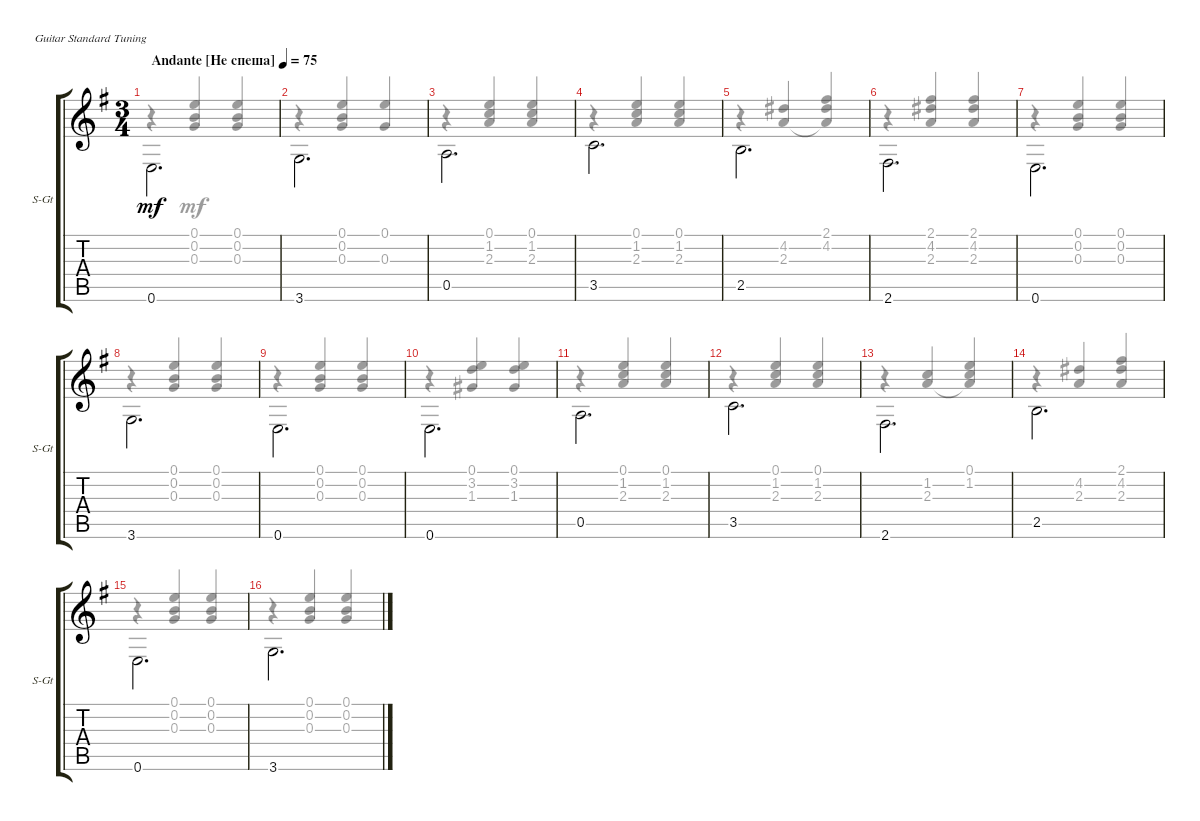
\defaultSystemsLayout 4
\bracketExtendMode groupsimilarinstruments
\useSystemSignSeparator
\singleTrackTrackNamePolicy allsystems
\multiTrackTrackNamePolicy allsystems
\firstSystemTrackNameOrientation horizontal
\otherSystemsTrackNameOrientation horizontal
\track ("Steel Guitar" "S-Gt") {instrument acousticguitarsteel}
\staff {score tabs}
\tuning (E4 B3 G3 D3 A2 E2)
\voice
\ts (3 4)
\tempo (75 "Andante [Не спеша]")
\clef g2
\ks eminor
0.6.2{d dy mf instrument acousticguitarsteel beam invert} |
3.6.2{d beam invert} |
0.5.2{d beam invert} |
3.5.2{d beam invert} |
2.5.2{d beam invert} |
2.6.2{d beam invert} |
0.6.2{d beam invert} |
3.6.2{d beam invert} |
0.6.2{d beam invert} |
0.6.2{d beam invert} |
0.5.2{d beam invert} |
3.5.2{d beam invert} |
2.6.2{d beam invert} |
2.5.2{d beam invert} |
0.6.2{d beam invert} |
3.6.2{d beam invert}
\voice
\clef g2
\ottava regular
\simile none
\ks eminor
r.4{dy mf beam invert} (0.3 0.2 0.1).4{beam invert} (0.1 0.2 0.3).4{beam invert} |
r.4{beam invert} (0.3 0.2 0.1).4{beam invert} (0.1 0.3).4{beam invert} |
r.4{beam invert} (2.3 1.2 0.1).4{beam invert} (0.1 1.2 2.3).4{beam invert} |
r.4{beam invert} (2.3 1.2 0.1).4{beam invert} (1.2 0.1 2.3).4{beam invert} |
r.4{beam invert} (2.3 4.2).4{beam invert} (4.2 2.1 2.3{t}).4{beam invert} |
r.4 (2.3 4.2 2.1).4{beam invert} (2.1 4.2 2.3).4{beam invert} |
r.4{beam invert} (0.3 0.2 0.1).4{beam invert} (0.1 0.2 0.3).4{beam invert} |
r.4{beam invert} (0.3 0.2 0.1).4{beam invert} (0.1 0.2 0.3).4{beam invert} |
r.4{beam invert} (0.3 0.2 0.1).4{beam invert} (0.1 0.2 0.3).4{beam invert} |
r.4{beam invert} (1.3 3.2 0.1).4{beam invert} (0.1 3.2 1.3).4{beam invert} |
r.4{beam invert} (2.3 1.2 0.1).4{beam invert} (0.1 2.3 1.2).4{beam invert} |
r.4{beam invert} (2.3 1.2 0.1).4{beam invert} (0.1 1.2 2.3).4{beam invert} |
r.4{beam invert} (2.3 1.2).4{beam invert} (2.3{t} 1.2 0.1).4{beam invert} |
r.4{beam invert} (2.3 4.2).4{beam invert} (2.3 4.2 2.1).4{beam invert} |
r.4{beam invert} (0.1 0.2 0.3).4{beam invert} (0.3 0.2 0.1).4{beam invert} |
r.4{beam invert} (0.1 0.2 0.3).4{beam invert} (0.3 0.2 0.1).4{beam invert}
